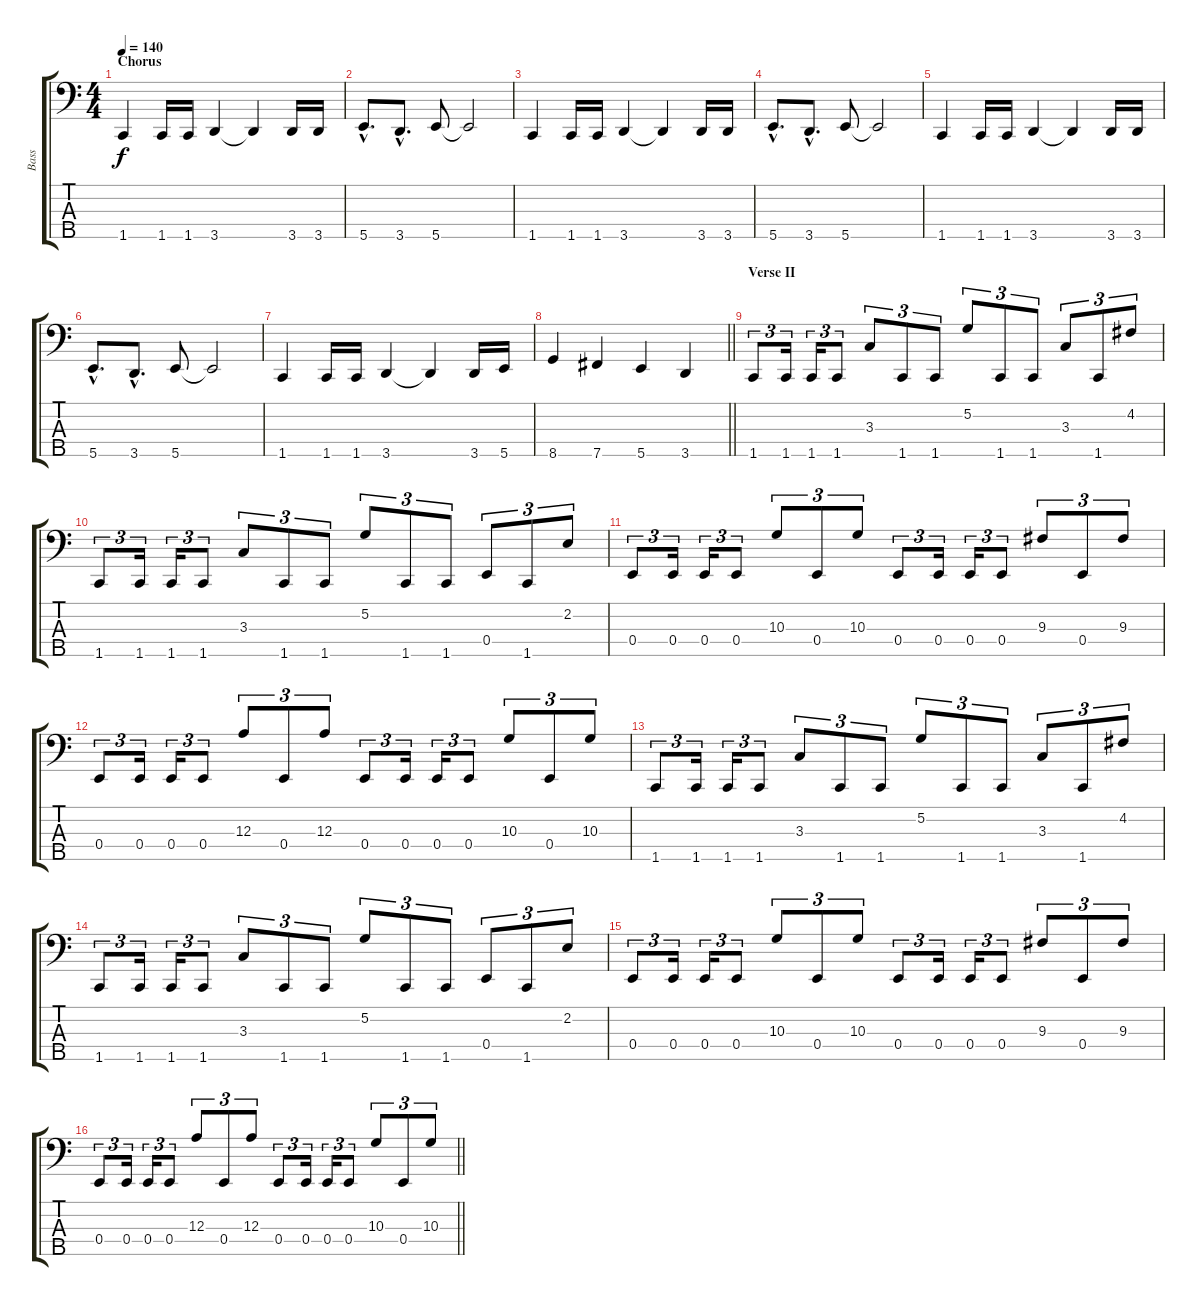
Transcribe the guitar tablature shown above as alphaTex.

\track ("Bass" "Bass") {instrument electricbasspick}
\staff {score tabs}
\tuning (G2 D2 A1 E1 B0) {hide}
\ts (4 4)
\section ("" "Chorus")
\tempo 140
\clef f4
\ks c
1.5.4{dy f} 1.5.16 1.5.16 3.5.4 3.5{t}.4 3.5.16 3.5.16 |
5.5{hac}.8{d} 3.5{hac}.8{d} 5.5.8 5.5{t}.2 |
1.5.4 1.5.16 1.5.16 3.5.4 3.5{t}.4 3.5.16 3.5.16 |
5.5{hac}.8{d} 3.5{hac}.8{d} 5.5.8 5.5{t}.2 |
1.5.4 1.5.16 1.5.16 3.5.4 3.5{t}.4 3.5.16 3.5.16 |
5.5{hac}.8{d} 3.5{hac}.8{d} 5.5.8 5.5{t}.2 |
1.5.4 1.5.16 1.5.16 3.5.4 3.5{t}.4 3.5.16 5.5.16 |
\barLineRight lightlight
8.5.4 7.5.4 5.5.4 3.5.4 |
\section ("" "Verse II")
1.5.8{tu (3 2)} 1.5.16{tu (3 2)} 1.5.16{tu (3 2)} 1.5.8{tu (3 2)} 3.3.8{tu (3 2)} 1.5.8{tu (3 2)} 1.5.8{tu (3 2)} 5.2.8{tu (3 2)} 1.5.8{tu (3 2)} 1.5.8{tu (3 2)} 3.3.8{tu (3 2)} 1.5.8{tu (3 2)} 4.2.8{tu (3 2)} |
1.5.8{tu (3 2)} 1.5.16{tu (3 2)} 1.5.16{tu (3 2)} 1.5.8{tu (3 2)} 3.3.8{tu (3 2)} 1.5.8{tu (3 2)} 1.5.8{tu (3 2)} 5.2.8{tu (3 2)} 1.5.8{tu (3 2)} 1.5.8{tu (3 2)} 0.4.8{tu (3 2)} 1.5.8{tu (3 2)} 2.2.8{tu (3 2)} |
0.4.8{tu (3 2)} 0.4.16{tu (3 2)} 0.4.16{tu (3 2)} 0.4.8{tu (3 2)} 10.3.8{tu (3 2)} 0.4.8{tu (3 2)} 10.3.8{tu (3 2)} 0.4.8{tu (3 2)} 0.4.16{tu (3 2)} 0.4.16{tu (3 2)} 0.4.8{tu (3 2)} 9.3.8{tu (3 2)} 0.4.8{tu (3 2)} 9.3.8{tu (3 2)} |
0.4.8{tu (3 2)} 0.4.16{tu (3 2)} 0.4.16{tu (3 2)} 0.4.8{tu (3 2)} 12.3.8{tu (3 2)} 0.4.8{tu (3 2)} 12.3.8{tu (3 2)} 0.4.8{tu (3 2)} 0.4.16{tu (3 2)} 0.4.16{tu (3 2)} 0.4.8{tu (3 2)} 10.3.8{tu (3 2)} 0.4.8{tu (3 2)} 10.3.8{tu (3 2)} |
1.5.8{tu (3 2)} 1.5.16{tu (3 2)} 1.5.16{tu (3 2)} 1.5.8{tu (3 2)} 3.3.8{tu (3 2)} 1.5.8{tu (3 2)} 1.5.8{tu (3 2)} 5.2.8{tu (3 2)} 1.5.8{tu (3 2)} 1.5.8{tu (3 2)} 3.3.8{tu (3 2)} 1.5.8{tu (3 2)} 4.2.8{tu (3 2)} |
1.5.8{tu (3 2)} 1.5.16{tu (3 2)} 1.5.16{tu (3 2)} 1.5.8{tu (3 2)} 3.3.8{tu (3 2)} 1.5.8{tu (3 2)} 1.5.8{tu (3 2)} 5.2.8{tu (3 2)} 1.5.8{tu (3 2)} 1.5.8{tu (3 2)} 0.4.8{tu (3 2)} 1.5.8{tu (3 2)} 2.2.8{tu (3 2)} |
0.4.8{tu (3 2)} 0.4.16{tu (3 2)} 0.4.16{tu (3 2)} 0.4.8{tu (3 2)} 10.3.8{tu (3 2)} 0.4.8{tu (3 2)} 10.3.8{tu (3 2)} 0.4.8{tu (3 2)} 0.4.16{tu (3 2)} 0.4.16{tu (3 2)} 0.4.8{tu (3 2)} 9.3.8{tu (3 2)} 0.4.8{tu (3 2)} 9.3.8{tu (3 2)} |
\barLineRight lightlight
0.4.8{tu (3 2)} 0.4.16{tu (3 2)} 0.4.16{tu (3 2)} 0.4.8{tu (3 2)} 12.3.8{tu (3 2)} 0.4.8{tu (3 2)} 12.3.8{tu (3 2)} 0.4.8{tu (3 2)} 0.4.16{tu (3 2)} 0.4.16{tu (3 2)} 0.4.8{tu (3 2)} 10.3.8{tu (3 2)} 0.4.8{tu (3 2)} 10.3.8{tu (3 2)}
